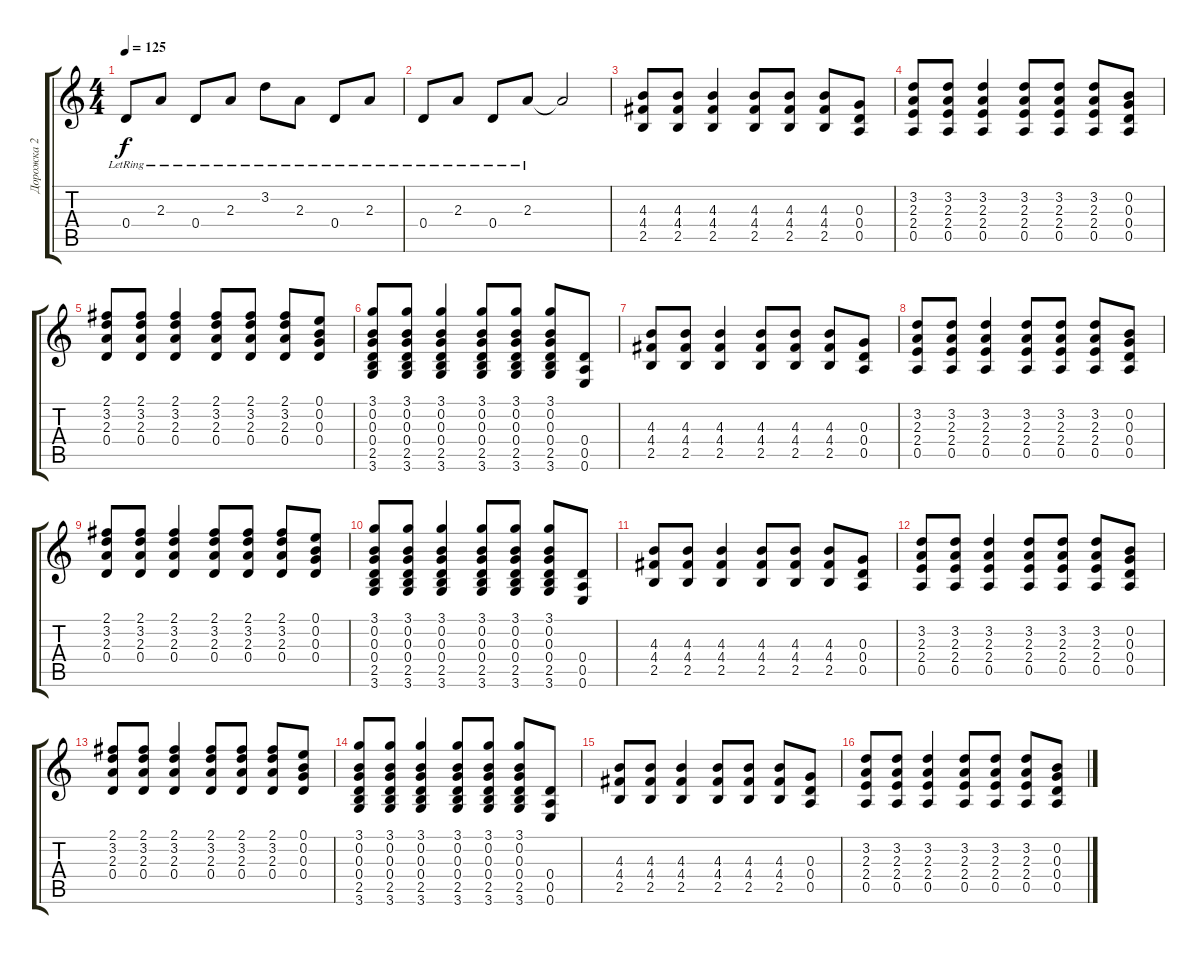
\track ("Дорожка 2" "Дорожка 2") {instrument acousticguitarsteel}
\staff {score tabs}
\tuning (E4 B3 G3 D3 A2 E2) {hide}
\ts (4 4)
\tempo 125
\clef g2
\ks c
0.4{lr}.8{dy f volume 13} 2.3{lr}.8 0.4{lr}.8 2.3{lr}.8 3.2{lr}.8 2.3{lr}.8 0.4{lr}.8 2.3{lr}.8 |
0.4{lr}.8 2.3{lr}.8 0.4{lr}.8 2.3{lr}.8 2.3{t}.2 |
(4.3 4.4 2.5).8 (4.3 4.4 2.5).8 (4.3 4.4 2.5).4 (4.3 4.4 2.5).8 (4.3 4.4 2.5).8 (4.3 4.4 2.5).8 (0.3 0.4 0.5).8 |
(3.2 2.3 2.4 0.5).8 (3.2 2.3 2.4 0.5).8 (3.2 2.3 2.4 0.5).4 (3.2 2.3 2.4 0.5).8 (3.2 2.3 2.4 0.5).8 (3.2 2.3 2.4 0.5).8 (0.2 0.3 0.4 0.5).8 |
(2.1 3.2 2.3 0.4).8 (2.1 3.2 2.3 0.4).8 (2.1 3.2 2.3 0.4).4 (2.1 3.2 2.3 0.4).8 (2.1 3.2 2.3 0.4).8 (2.1 3.2 2.3 0.4).8 (0.1 0.2 0.3 0.4).8 |
(3.1 0.2 0.3 0.4 2.5 3.6).8 (3.1 0.2 0.3 0.4 2.5 3.6).8 (3.1 0.2 0.3 0.4 2.5 3.6).4 (3.1 0.2 0.3 0.4 2.5 3.6).8 (3.1 0.2 0.3 0.4 2.5 3.6).8 (3.1 0.2 0.3 0.4 2.5 3.6).8 (0.4 0.5 0.6).8 |
(4.3 4.4 2.5).8 (4.3 4.4 2.5).8 (4.3 4.4 2.5).4 (4.3 4.4 2.5).8 (4.3 4.4 2.5).8 (4.3 4.4 2.5).8 (0.3 0.4 0.5).8 |
(3.2 2.3 2.4 0.5).8 (3.2 2.3 2.4 0.5).8 (3.2 2.3 2.4 0.5).4 (3.2 2.3 2.4 0.5).8 (3.2 2.3 2.4 0.5).8 (3.2 2.3 2.4 0.5).8 (0.2 0.3 0.4 0.5).8 |
(2.1 3.2 2.3 0.4).8 (2.1 3.2 2.3 0.4).8 (2.1 3.2 2.3 0.4).4 (2.1 3.2 2.3 0.4).8 (2.1 3.2 2.3 0.4).8 (2.1 3.2 2.3 0.4).8 (0.1 0.2 0.3 0.4).8 |
(3.1 0.2 0.3 0.4 2.5 3.6).8 (3.1 0.2 0.3 0.4 2.5 3.6).8 (3.1 0.2 0.3 0.4 2.5 3.6).4 (3.1 0.2 0.3 0.4 2.5 3.6).8 (3.1 0.2 0.3 0.4 2.5 3.6).8 (3.1 0.2 0.3 0.4 2.5 3.6).8 (0.4 0.5 0.6).8 |
(4.3 4.4 2.5).8 (4.3 4.4 2.5).8 (4.3 4.4 2.5).4 (4.3 4.4 2.5).8 (4.3 4.4 2.5).8 (4.3 4.4 2.5).8 (0.3 0.4 0.5).8 |
(3.2 2.3 2.4 0.5).8 (3.2 2.3 2.4 0.5).8 (3.2 2.3 2.4 0.5).4 (3.2 2.3 2.4 0.5).8 (3.2 2.3 2.4 0.5).8 (3.2 2.3 2.4 0.5).8 (0.2 0.3 0.4 0.5).8 |
(2.1 3.2 2.3 0.4).8 (2.1 3.2 2.3 0.4).8 (2.1 3.2 2.3 0.4).4 (2.1 3.2 2.3 0.4).8 (2.1 3.2 2.3 0.4).8 (2.1 3.2 2.3 0.4).8 (0.1 0.2 0.3 0.4).8 |
(3.1 0.2 0.3 0.4 2.5 3.6).8 (3.1 0.2 0.3 0.4 2.5 3.6).8 (3.1 0.2 0.3 0.4 2.5 3.6).4 (3.1 0.2 0.3 0.4 2.5 3.6).8 (3.1 0.2 0.3 0.4 2.5 3.6).8 (3.1 0.2 0.3 0.4 2.5 3.6).8 (0.4 0.5 0.6).8 |
(4.3 4.4 2.5).8 (4.3 4.4 2.5).8 (4.3 4.4 2.5).4 (4.3 4.4 2.5).8 (4.3 4.4 2.5).8 (4.3 4.4 2.5).8 (0.3 0.4 0.5).8 |
(3.2 2.3 2.4 0.5).8 (3.2 2.3 2.4 0.5).8 (3.2 2.3 2.4 0.5).4 (3.2 2.3 2.4 0.5).8 (3.2 2.3 2.4 0.5).8 (3.2 2.3 2.4 0.5).8 (0.2 0.3 0.4 0.5).8
